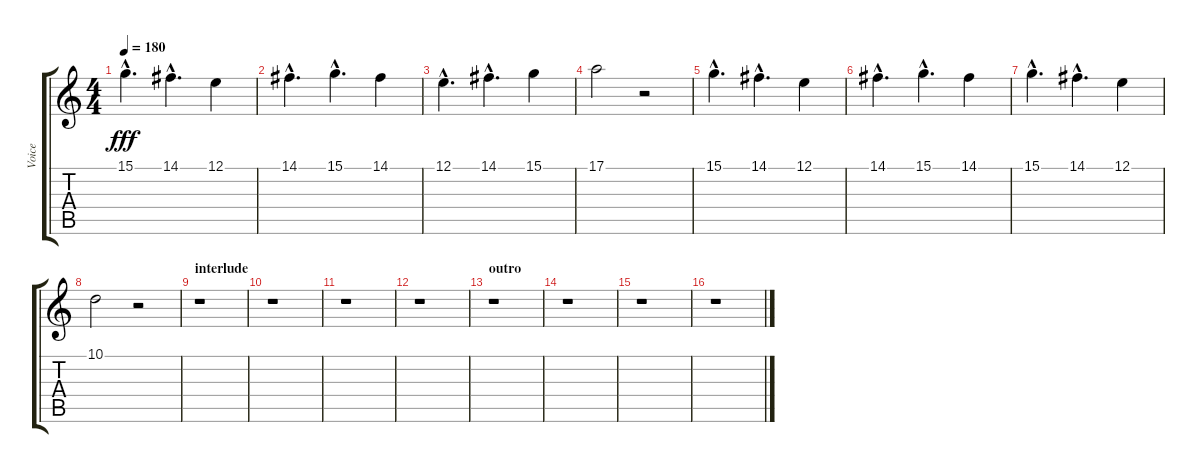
\track ("Voice" "Voice") {instrument choiraahs}
\staff {score tabs}
\tuning (E4 B3 G3 D3 A2 E2) {hide}
\ts (4 4)
\tempo 180
\clef g2
\ks c
15.1{hac}.4{d dy fff} 14.1{hac}.4{d} 12.1.4 |
14.1{hac}.4{d} 15.1{hac}.4{d} 14.1.4 |
12.1{hac}.4{d} 14.1{hac}.4{d} 15.1.4 |
17.1.2 r.2 |
15.1{hac}.4{d} 14.1{hac}.4{d} 12.1.4 |
14.1{hac}.4{d} 15.1{hac}.4{d} 14.1.4 |
15.1{hac}.4{d} 14.1{hac}.4{d} 12.1.4 |
10.1.2 r.2 |
\section ("" "interlude")
r.1 |
r.1 |
r.1 |
r.1 |
\section ("" "outro")
r.1 |
r.1 |
r.1 |
r.1
